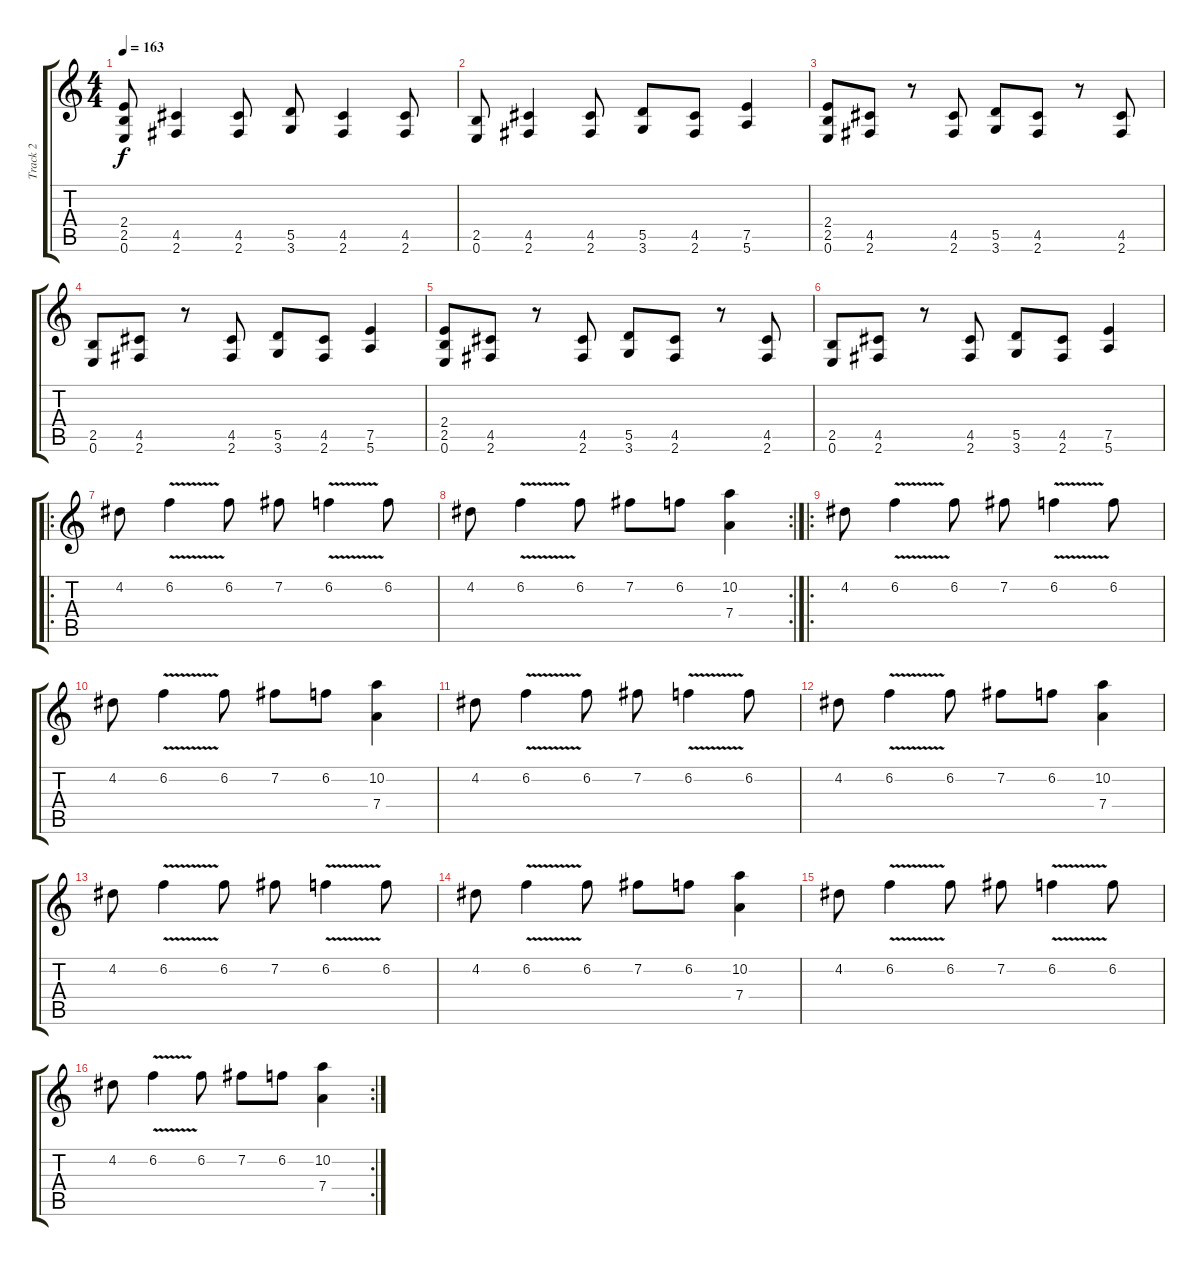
\track ("Track 2" "Track 2") {instrument distortionguitar}
\staff {score tabs}
\tuning (E4 B3 G3 D3 A2 E2) {hide}
\ts (4 4)
\tempo 163
\clef g2
\ks c
(2.4 2.5 0.6).8{dy f} (4.5 2.6).4 (4.5 2.6).8 (5.5 3.6).8 (4.5 2.6).4 (4.5 2.6).8 |
(2.5 0.6).8 (4.5 2.6).4 (4.5 2.6).8 (5.5 3.6).8 (4.5 2.6).8 (7.5 5.6).4 |
(2.4 2.5 0.6).8 (4.5 2.6).8 r.8 (4.5 2.6).8 (5.5 3.6).8 (4.5 2.6).8 r.8 (4.5 2.6).8 |
(2.5 0.6).8 (4.5 2.6).8 r.8 (4.5 2.6).8 (5.5 3.6).8 (4.5 2.6).8 (7.5 5.6).4 |
(2.4 2.5 0.6).8 (4.5 2.6).8 r.8 (4.5 2.6).8 (5.5 3.6).8 (4.5 2.6).8 r.8 (4.5 2.6).8 |
(2.5 0.6).8 (4.5 2.6).8 r.8 (4.5 2.6).8 (5.5 3.6).8 (4.5 2.6).8 (7.5 5.6).4 |
\ro
4.2.8 6.2{v}.4 6.2.8 7.2.8 6.2{v}.4 6.2.8 |
\rc 2
4.2.8 6.2{v}.4 6.2.8 7.2.8 6.2.8 (10.2 7.4).4 |
\ro
4.2.8 6.2{v}.4 6.2.8 7.2.8 6.2{v}.4 6.2.8 |
4.2.8 6.2{v}.4 6.2.8 7.2.8 6.2.8 (10.2 7.4).4 |
4.2.8 6.2{v}.4 6.2.8 7.2.8 6.2{v}.4 6.2.8 |
4.2.8 6.2{v}.4 6.2.8 7.2.8 6.2.8 (10.2 7.4).4 |
4.2.8 6.2{v}.4 6.2.8 7.2.8 6.2{v}.4 6.2.8 |
4.2.8 6.2{v}.4 6.2.8 7.2.8 6.2.8 (10.2 7.4).4 |
4.2.8 6.2{v}.4 6.2.8 7.2.8 6.2{v}.4 6.2.8 |
\rc 2
4.2.8 6.2{v}.4 6.2.8 7.2.8 6.2.8 (10.2 7.4).4
